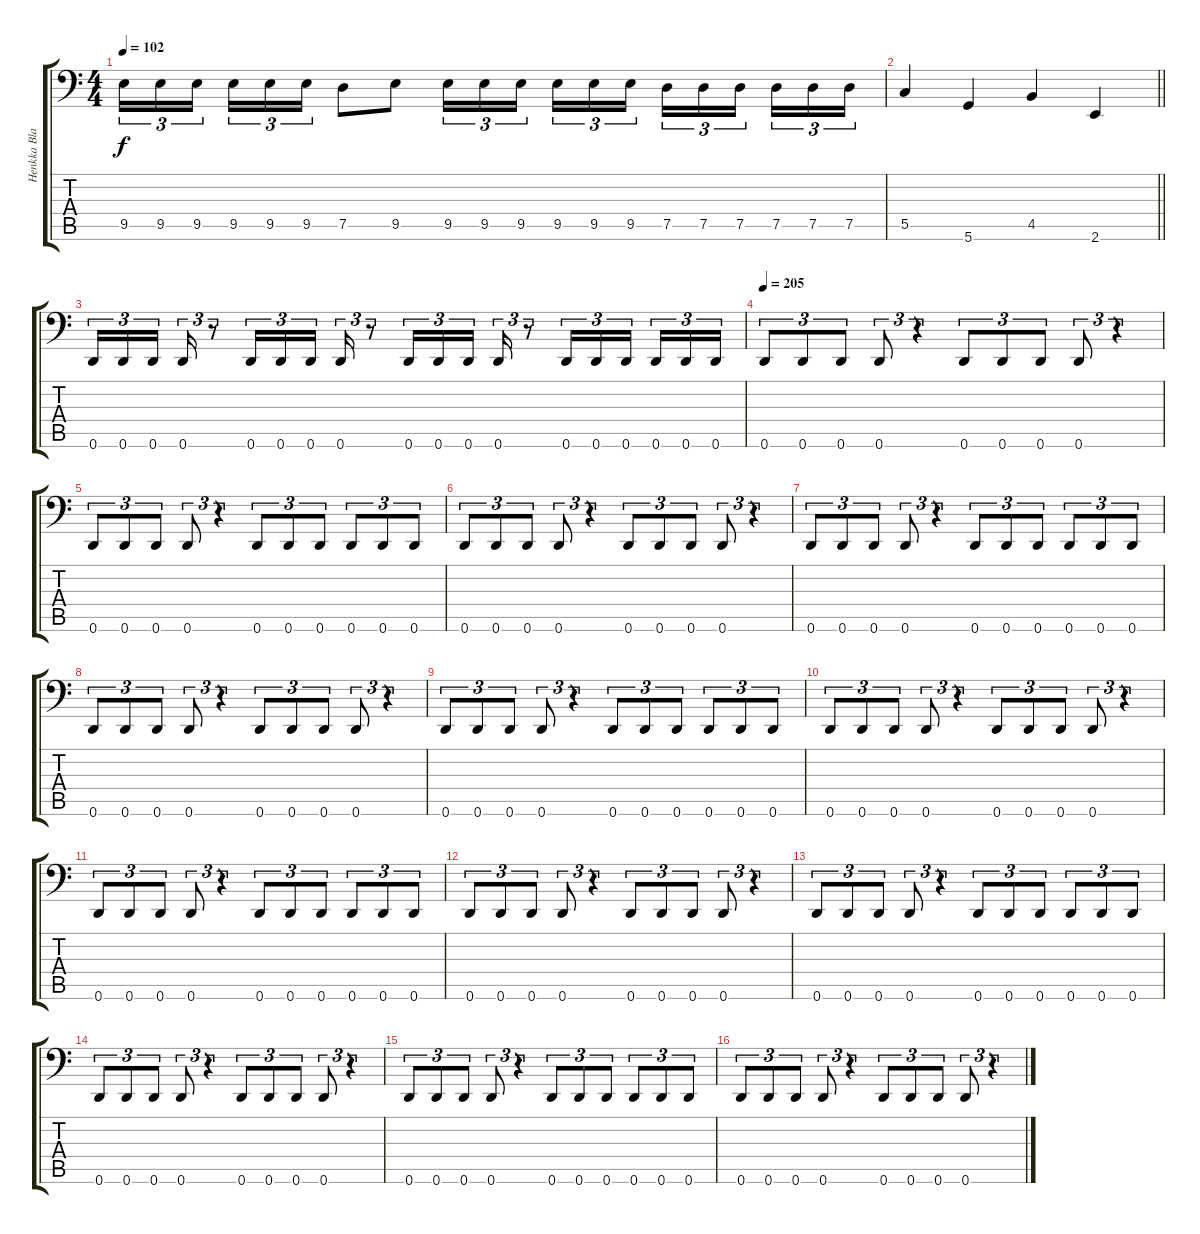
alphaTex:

\track ("Henkka Blacksmith" "Henkka Bla") {instrument electricbasspick}
\staff {score tabs}
\tuning (D3 A2 F2 C2 G1 D1) {hide}
\ts (4 4)
\tempo 102
\clef f4
\ks c
9.5.16{tu (3 2) dy f} 9.5.16{tu (3 2)} 9.5.16{tu (3 2)} 9.5.16{tu (3 2)} 9.5.16{tu (3 2)} 9.5.16{tu (3 2)} 7.5.8 9.5.8 9.5.16{tu (3 2)} 9.5.16{tu (3 2)} 9.5.16{tu (3 2)} 9.5.16{tu (3 2)} 9.5.16{tu (3 2)} 9.5.16{tu (3 2)} 7.5.16{tu (3 2)} 7.5.16{tu (3 2)} 7.5.16{tu (3 2)} 7.5.16{tu (3 2)} 7.5.16{tu (3 2)} 7.5.16{tu (3 2)} |
\barLineRight lightlight
5.5.4 5.6.4 4.5.4 2.6.4 |
0.6.16{tu (3 2)} 0.6.16{tu (3 2)} 0.6.16{tu (3 2)} 0.6.16{tu (3 2)} r.8{tu (3 2)} 0.6.16{tu (3 2)} 0.6.16{tu (3 2)} 0.6.16{tu (3 2)} 0.6.16{tu (3 2)} r.8{tu (3 2)} 0.6.16{tu (3 2)} 0.6.16{tu (3 2)} 0.6.16{tu (3 2)} 0.6.16{tu (3 2)} r.8{tu (3 2)} 0.6.16{tu (3 2)} 0.6.16{tu (3 2)} 0.6.16{tu (3 2)} 0.6.16{tu (3 2)} 0.6.16{tu (3 2)} 0.6.16{tu (3 2)} |
\tempo 205
0.6.8{tu (3 2)} 0.6.8{tu (3 2)} 0.6.8{tu (3 2)} 0.6.8{tu (3 2)} r.4{tu (3 2)} 0.6.8{tu (3 2)} 0.6.8{tu (3 2)} 0.6.8{tu (3 2)} 0.6.8{tu (3 2)} r.4{tu (3 2)} |
0.6.8{tu (3 2)} 0.6.8{tu (3 2)} 0.6.8{tu (3 2)} 0.6.8{tu (3 2)} r.4{tu (3 2)} 0.6.8{tu (3 2)} 0.6.8{tu (3 2)} 0.6.8{tu (3 2)} 0.6.8{tu (3 2)} 0.6.8{tu (3 2)} 0.6.8{tu (3 2)} |
0.6.8{tu (3 2)} 0.6.8{tu (3 2)} 0.6.8{tu (3 2)} 0.6.8{tu (3 2)} r.4{tu (3 2)} 0.6.8{tu (3 2)} 0.6.8{tu (3 2)} 0.6.8{tu (3 2)} 0.6.8{tu (3 2)} r.4{tu (3 2)} |
0.6.8{tu (3 2)} 0.6.8{tu (3 2)} 0.6.8{tu (3 2)} 0.6.8{tu (3 2)} r.4{tu (3 2)} 0.6.8{tu (3 2)} 0.6.8{tu (3 2)} 0.6.8{tu (3 2)} 0.6.8{tu (3 2)} 0.6.8{tu (3 2)} 0.6.8{tu (3 2)} |
0.6.8{tu (3 2)} 0.6.8{tu (3 2)} 0.6.8{tu (3 2)} 0.6.8{tu (3 2)} r.4{tu (3 2)} 0.6.8{tu (3 2)} 0.6.8{tu (3 2)} 0.6.8{tu (3 2)} 0.6.8{tu (3 2)} r.4{tu (3 2)} |
0.6.8{tu (3 2)} 0.6.8{tu (3 2)} 0.6.8{tu (3 2)} 0.6.8{tu (3 2)} r.4{tu (3 2)} 0.6.8{tu (3 2)} 0.6.8{tu (3 2)} 0.6.8{tu (3 2)} 0.6.8{tu (3 2)} 0.6.8{tu (3 2)} 0.6.8{tu (3 2)} |
0.6.8{tu (3 2)} 0.6.8{tu (3 2)} 0.6.8{tu (3 2)} 0.6.8{tu (3 2)} r.4{tu (3 2)} 0.6.8{tu (3 2)} 0.6.8{tu (3 2)} 0.6.8{tu (3 2)} 0.6.8{tu (3 2)} r.4{tu (3 2)} |
0.6.8{tu (3 2)} 0.6.8{tu (3 2)} 0.6.8{tu (3 2)} 0.6.8{tu (3 2)} r.4{tu (3 2)} 0.6.8{tu (3 2)} 0.6.8{tu (3 2)} 0.6.8{tu (3 2)} 0.6.8{tu (3 2)} 0.6.8{tu (3 2)} 0.6.8{tu (3 2)} |
0.6.8{tu (3 2)} 0.6.8{tu (3 2)} 0.6.8{tu (3 2)} 0.6.8{tu (3 2)} r.4{tu (3 2)} 0.6.8{tu (3 2)} 0.6.8{tu (3 2)} 0.6.8{tu (3 2)} 0.6.8{tu (3 2)} r.4{tu (3 2)} |
0.6.8{tu (3 2)} 0.6.8{tu (3 2)} 0.6.8{tu (3 2)} 0.6.8{tu (3 2)} r.4{tu (3 2)} 0.6.8{tu (3 2)} 0.6.8{tu (3 2)} 0.6.8{tu (3 2)} 0.6.8{tu (3 2)} 0.6.8{tu (3 2)} 0.6.8{tu (3 2)} |
0.6.8{tu (3 2)} 0.6.8{tu (3 2)} 0.6.8{tu (3 2)} 0.6.8{tu (3 2)} r.4{tu (3 2)} 0.6.8{tu (3 2)} 0.6.8{tu (3 2)} 0.6.8{tu (3 2)} 0.6.8{tu (3 2)} r.4{tu (3 2)} |
0.6.8{tu (3 2)} 0.6.8{tu (3 2)} 0.6.8{tu (3 2)} 0.6.8{tu (3 2)} r.4{tu (3 2)} 0.6.8{tu (3 2)} 0.6.8{tu (3 2)} 0.6.8{tu (3 2)} 0.6.8{tu (3 2)} 0.6.8{tu (3 2)} 0.6.8{tu (3 2)} |
0.6.8{tu (3 2)} 0.6.8{tu (3 2)} 0.6.8{tu (3 2)} 0.6.8{tu (3 2)} r.4{tu (3 2)} 0.6.8{tu (3 2)} 0.6.8{tu (3 2)} 0.6.8{tu (3 2)} 0.6.8{tu (3 2)} r.4{tu (3 2)}
